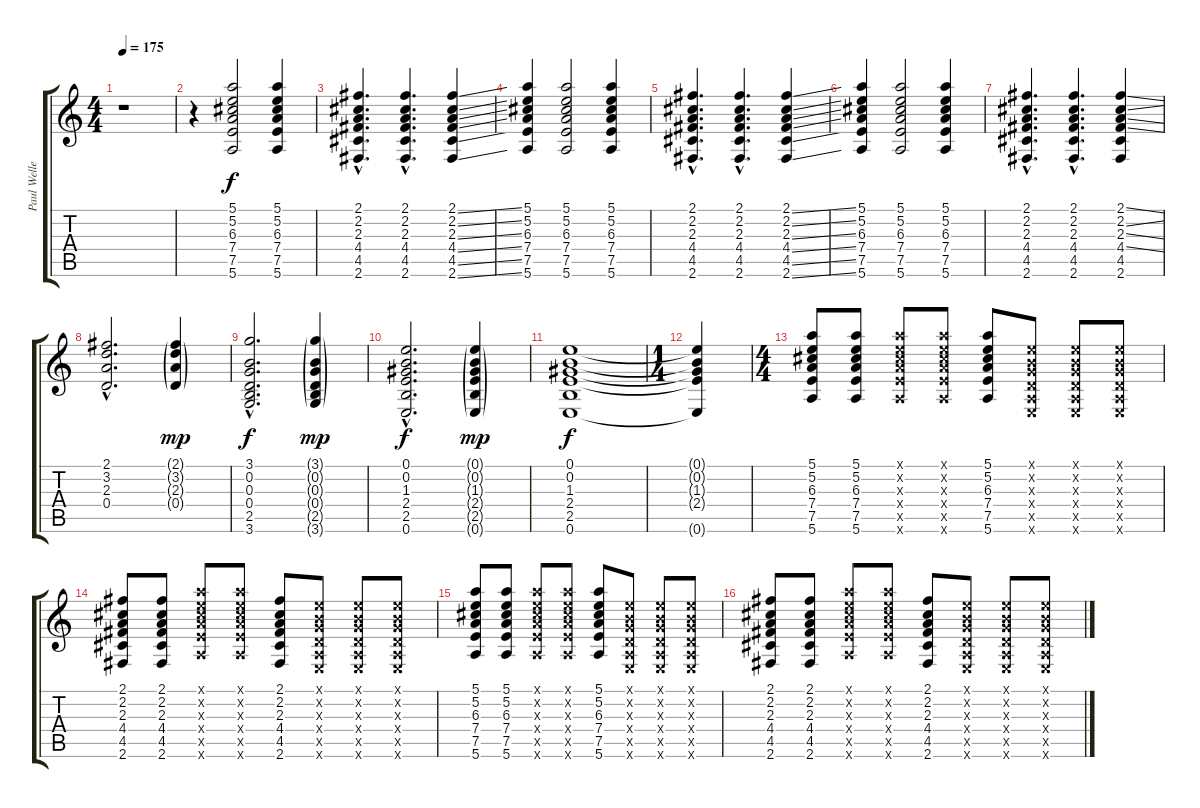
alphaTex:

\track ("Paul Weller guitar1  " "Paul Welle") {instrument electricguitarclean}
\staff {score tabs}
\tuning (E4 B3 G3 D3 A2 E2) {hide}
\ts (4 4)
\tempo 175
\clef g2
\ks c
r.1{dy f instrument electricguitarclean} |
r.4 (5.1 5.2 6.3 7.4 7.5 5.6).2 (5.1 5.2 6.3 7.4 7.5 5.6).4 |
(2.1{hac} 2.2{hac} 2.3{hac} 4.4{hac} 4.5{hac} 2.6{hac}).4{d} (2.1{hac} 2.2{hac} 2.3{hac} 4.4{hac} 4.5{hac} 2.6{hac}).4{d} (2.1{ss} 2.2{ss} 2.3{ss} 4.4{ss} 4.5{ss} 2.6{ss}).4 |
(5.1 5.2 6.3 7.4 7.5 5.6).4 (5.1 5.2 6.3 7.4 7.5 5.6).2 (5.1 5.2 6.3 7.4 7.5 5.6).4 |
(2.1{hac} 2.2{hac} 2.3{hac} 4.4{hac} 4.5{hac} 2.6{hac}).4{d} (2.1{hac} 2.2{hac} 2.3{hac} 4.4{hac} 4.5{hac} 2.6{hac}).4{d} (2.1{ss} 2.2{ss} 2.3{ss} 4.4{ss} 4.5{ss} 2.6{ss}).4 |
(5.1 5.2 6.3 7.4 7.5 5.6).4 (5.1 5.2 6.3 7.4 7.5 5.6).2 (5.1 5.2 6.3 7.4 7.5 5.6).4 |
(2.1{hac} 2.2{hac} 2.3{hac} 4.4{hac} 4.5{hac} 2.6{hac}).4{d} (2.1{hac} 2.2{hac} 2.3{hac} 4.4{hac} 4.5{hac} 2.6{hac}).4{d} (2.1{ss} 2.2{ss} 2.3{ss} 4.4{ss} 4.5 2.6).4 |
(2.1{hac} 3.2{hac} 2.3 0.4{hac}).2{d} (2.1{g} 3.2{g} 2.3{g} 0.4{g}).4{dy mp} |
(3.1{hac} 0.2{hac} 0.3{hac} 0.4{hac} 2.5{hac} 3.6{hac}).2{d dy f} (3.1{g} 0.2{g} 0.3{g} 0.4{g} 2.5{g} 3.6{g}).4{dy mp} |
(0.1{hac} 0.2{hac} 1.3{hac} 2.4{hac} 2.5{hac} 0.6{hac}).2{d dy f} (0.1{g} 0.2{g} 1.3{g} 2.4{g} 2.5{g} 0.6{g}).4{dy mp} |
(0.1 0.2 1.3 2.4 2.5 0.6).1{dy f} |
\ts (1 4)
(0.1{t} 0.2{t} 1.3{t} 2.4{t} 0.6{t}).4 |
\ts (4 4)
(5.1 5.2 6.3 7.4 7.5 5.6).8 (5.1 5.2 6.3 7.4 7.5 5.6).8 (5.1{x} 5.2{x} 6.3{x} 7.4{x} 7.5{x} 5.6{x}).8 (5.1{x} 5.2{x} 6.3{x} 7.4{x} 7.5{x} 5.6{x}).8 (5.1 5.2 6.3 7.4 7.5 5.6).8 (0.1{x} 0.2{x} 0.3{x} 0.4{x} 0.5{x} 0.6{x}).8 (0.1{x} 0.2{x} 0.3{x} 0.4{x} 0.5{x} 0.6{x}).8 (0.1{x} 0.2{x} 0.3{x} 0.4{x} 0.5{x} 0.6{x}).8 |
(2.1 2.2 2.3 4.4 4.5 2.6).8 (2.1 2.2 2.3 4.4 4.5 2.6).8 (5.1{x} 5.2{x} 6.3{x} 7.4{x} 7.5{x} 5.6{x}).8 (5.1{x} 5.2{x} 6.3{x} 7.4{x} 7.5{x} 5.6{x}).8 (2.1 2.2 2.3 4.4 4.5 2.6).8 (0.1{x} 0.2{x} 0.3{x} 0.4{x} 0.5{x} 0.6{x}).8 (0.1{x} 0.2{x} 0.3{x} 0.4{x} 0.5{x} 0.6{x}).8 (0.1{x} 0.2{x} 0.3{x} 0.4{x} 0.5{x} 0.6{x}).8 |
(5.1 5.2 6.3 7.4 7.5 5.6).8 (5.1 5.2 6.3 7.4 7.5 5.6).8 (5.1{x} 5.2{x} 6.3{x} 7.4{x} 7.5{x} 5.6{x}).8 (5.1{x} 5.2{x} 6.3{x} 7.4{x} 7.5{x} 5.6{x}).8 (5.1 5.2 6.3 7.4 7.5 5.6).8 (0.1{x} 0.2{x} 0.3{x} 0.4{x} 0.5{x} 0.6{x}).8 (0.1{x} 0.2{x} 0.3{x} 0.4{x} 0.5{x} 0.6{x}).8 (0.1{x} 0.2{x} 0.3{x} 0.4{x} 0.5{x} 0.6{x}).8 |
(2.1 2.2 2.3 4.4 4.5 2.6).8 (2.1 2.2 2.3 4.4 4.5 2.6).8 (5.1{x} 5.2{x} 6.3{x} 7.4{x} 7.5{x} 5.6{x}).8 (5.1{x} 5.2{x} 6.3{x} 7.4{x} 7.5{x} 5.6{x}).8 (2.1 2.2 2.3 4.4 4.5 2.6).8 (0.1{x} 0.2{x} 0.3{x} 0.4{x} 0.5{x} 0.6{x}).8 (0.1{x} 0.2{x} 0.3{x} 0.4{x} 0.5{x} 0.6{x}).8 (0.1{x} 0.2{x} 0.3{x} 0.4{x} 0.5{x} 0.6{x}).8
